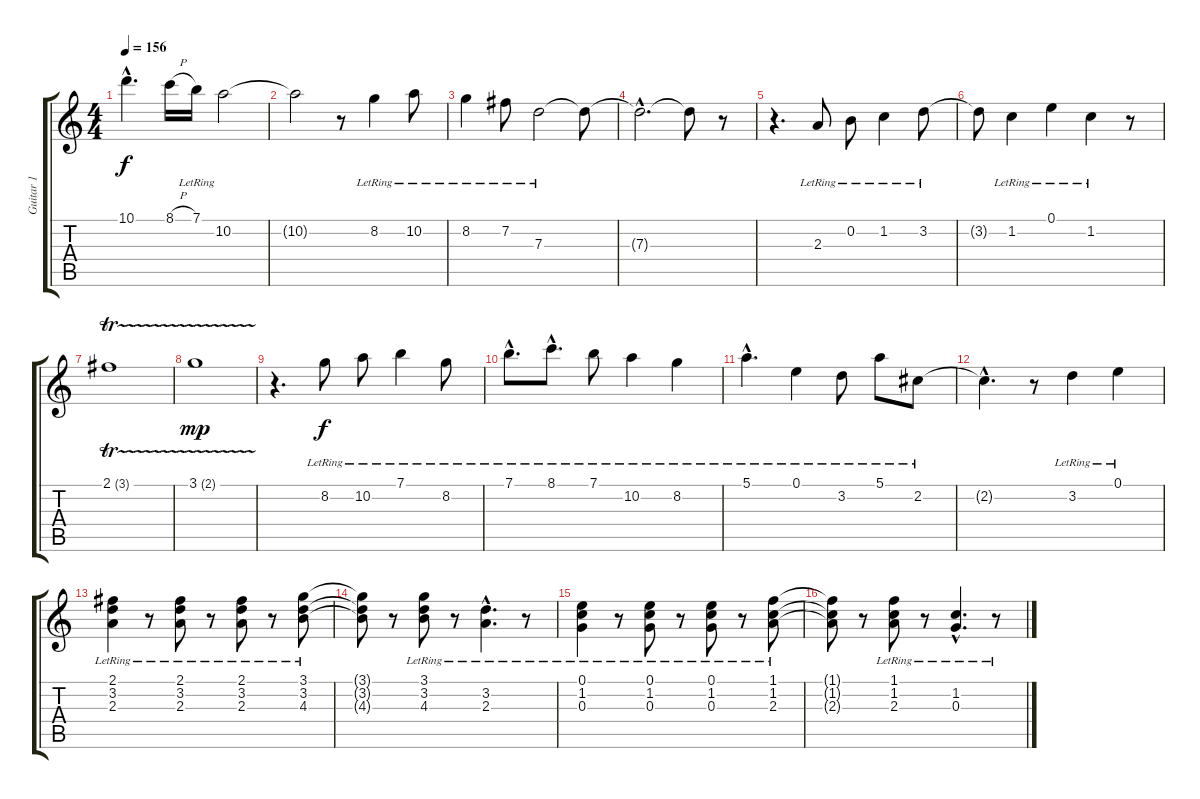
\track ("Guitar 1" "Guitar 1") {instrument acousticguitarsteel}
\staff {score tabs}
\tuning (E4 B3 G3 D3 A2 E2) {hide}
\ts (4 4)
\tempo 156
\clef g2
\ks c
10.1{hac t}.4{d dy f} 8.1{h}.16 7.1{lr}.16 10.2{lr}.2 |
10.2{t}.2 r.8 8.2{lr}.4 10.2{lr}.8 |
8.2{lr}.4 7.2{lr}.8 7.3{lr}.2 7.3{t}.8 |
7.3{hac t}.2{d} 7.3{t}.8 r.8 |
r.4{d} 2.3{lr}.8 0.2{lr}.8 1.2{lr}.4 3.2{lr}.8 |
3.2{t}.8 1.2{lr}.4 0.1{lr}.4 1.2{lr}.4 r.8 |
2.1{tr (3 16)}.1 |
3.1{tr (2 16)}.1{dy mp} |
r.4{d} 8.2{lr}.8{dy f} 10.2{lr}.8 7.1{lr}.4 8.2{lr}.8 |
7.1{hac lr}.8{d} 8.1{hac lr}.8{d} 7.1{lr}.8 10.2{lr}.4 8.2{lr}.4 |
5.1{hac lr}.4{d} 0.1{lr}.4 3.2{lr}.8 5.1{lr}.8 2.2{lr}.8 |
2.2{hac t}.4{d} r.8 3.2{lr}.4 0.1{lr}.4 |
(2.1{lr} 3.2{lr} 2.3).4 r.8 (2.1{lr} 3.2{lr} 2.3).8 r.8 (2.1{lr} 3.2{lr} 2.3).8 r.8 (3.1{lr} 3.2{lr} 4.3).8 |
(3.1{t} 3.2{t} 4.3{t}).8 r.8 (3.1{lr} 3.2{lr} 4.3).8 r.8 (3.2{hac lr} 2.3{hac lr}).4{d} r.8 |
(0.1{lr} 1.2{lr} 0.3).4 r.8 (0.1{lr} 1.2{lr} 0.3).8 r.8 (0.1{lr} 1.2{lr} 0.3).8 r.8 (1.1{lr} 1.2{lr} 2.3).8 |
(1.1{t} 1.2{t} 2.3{t}).8 r.8 (1.1{lr} 1.2{lr} 2.3).8 r.8 (1.2{hac lr} 0.3{hac lr}).4{d} r.8
